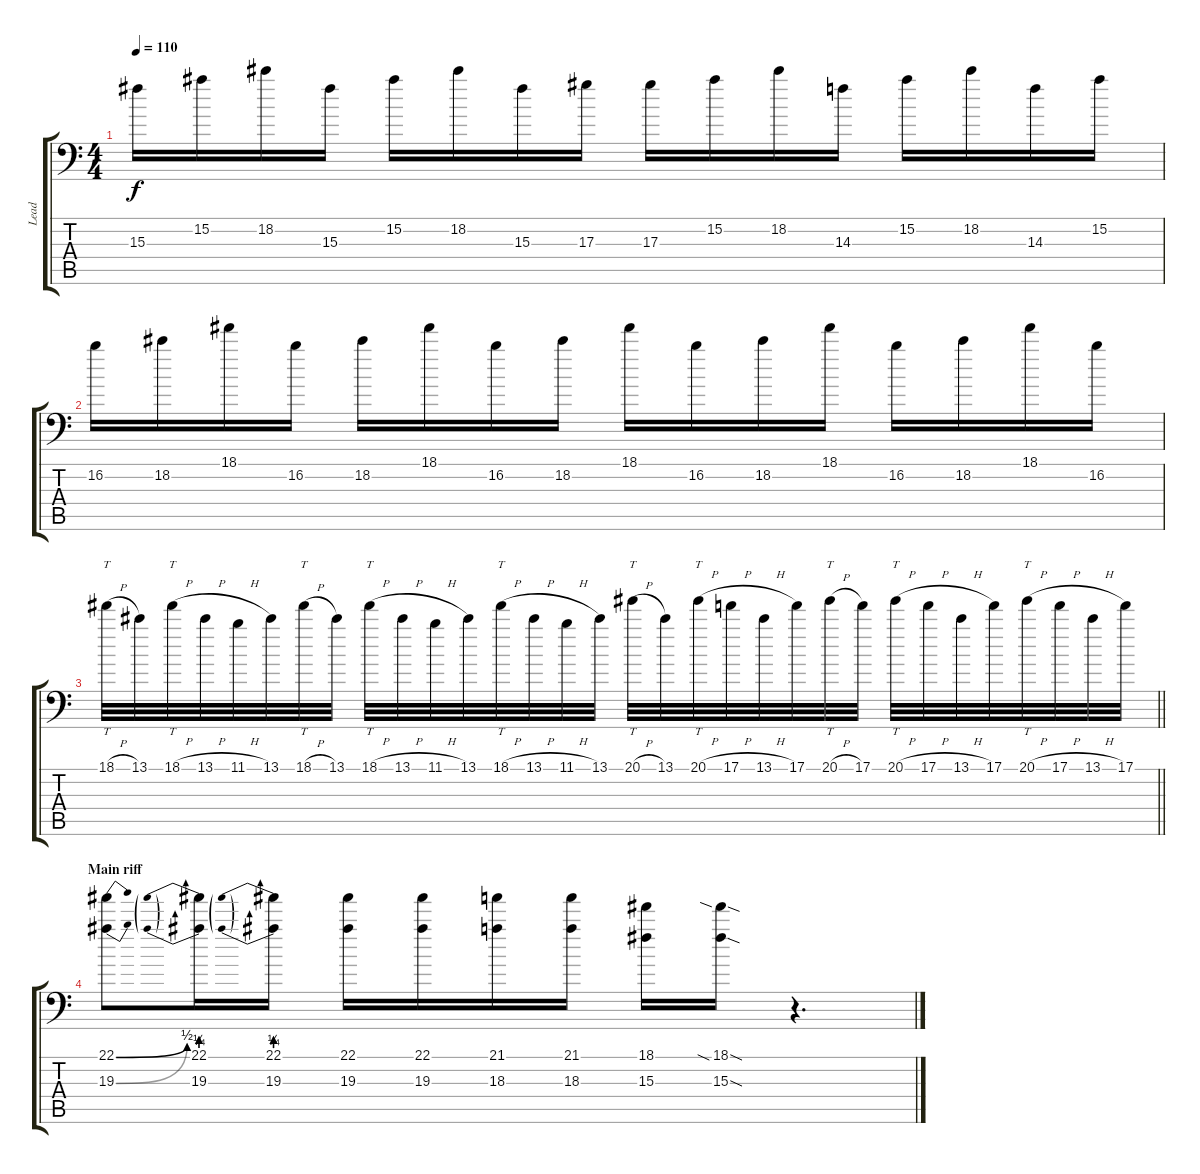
\track ("Lead" "Lead") {instrument distortionguitar}
\staff {score tabs}
\tuning (C4 G3 Eb3 Bb2 F2 Bb1) {hide}
\ts (4 4)
\tempo 110
\clef f4
\ks c
15.3.16{dy f} 15.2.16 18.2.16 15.3.16 15.2.16 18.2.16 15.3.16 17.3.16 17.3.16 15.2.16 18.2.16 14.3.16 15.2.16 18.2.16 14.3.16 15.2.16 |
16.2.16 18.2.16 18.1.16 16.2.16 18.2.16 18.1.16 16.2.16 18.2.16 18.1.16 16.2.16 18.2.16 18.1.16 16.2.16 18.2.16 18.1.16 16.2.16 |
\barLineRight lightlight
18.1{h}.32{tt} 13.1.32 18.1{h}.32{tt} 13.1{h}.32 11.1{h}.32 13.1.32 18.1{h}.32{tt} 13.1.32 18.1{h}.32{tt} 13.1{h}.32 11.1{h}.32 13.1.32 18.1{h}.32{tt} 13.1{h}.32 11.1{h}.32 13.1.32 20.1{h}.32{tt} 13.1.32 20.1{h}.32{tt} 17.1{h}.32 13.1{h}.32 17.1.32 20.1{h}.32{tt} 17.1.32 20.1{h}.32{tt} 17.1{h}.32 13.1{h}.32 17.1.32 20.1{h}.32{tt} 17.1{h}.32 13.1{h}.32 17.1.32 |
\section ("" "Main riff")
(22.1{be (bend 0 0 60 2)} 19.3{be (bend 0 0 60 2)}).8 (22.1{be (prebend 0 1 60 1)} 19.3{be (prebend 0 1 60 1)}).16 (22.1{be (prebend 0 1 60 1)} 19.3{be (prebend 0 1 60 1)}).16 (22.1 19.3).16 (22.1 19.3).16 (21.1 18.3).16 (21.1 18.3).16 (18.1 15.3).16 (18.1{sia sod} 15.3{sod}).16 r.4{d}
